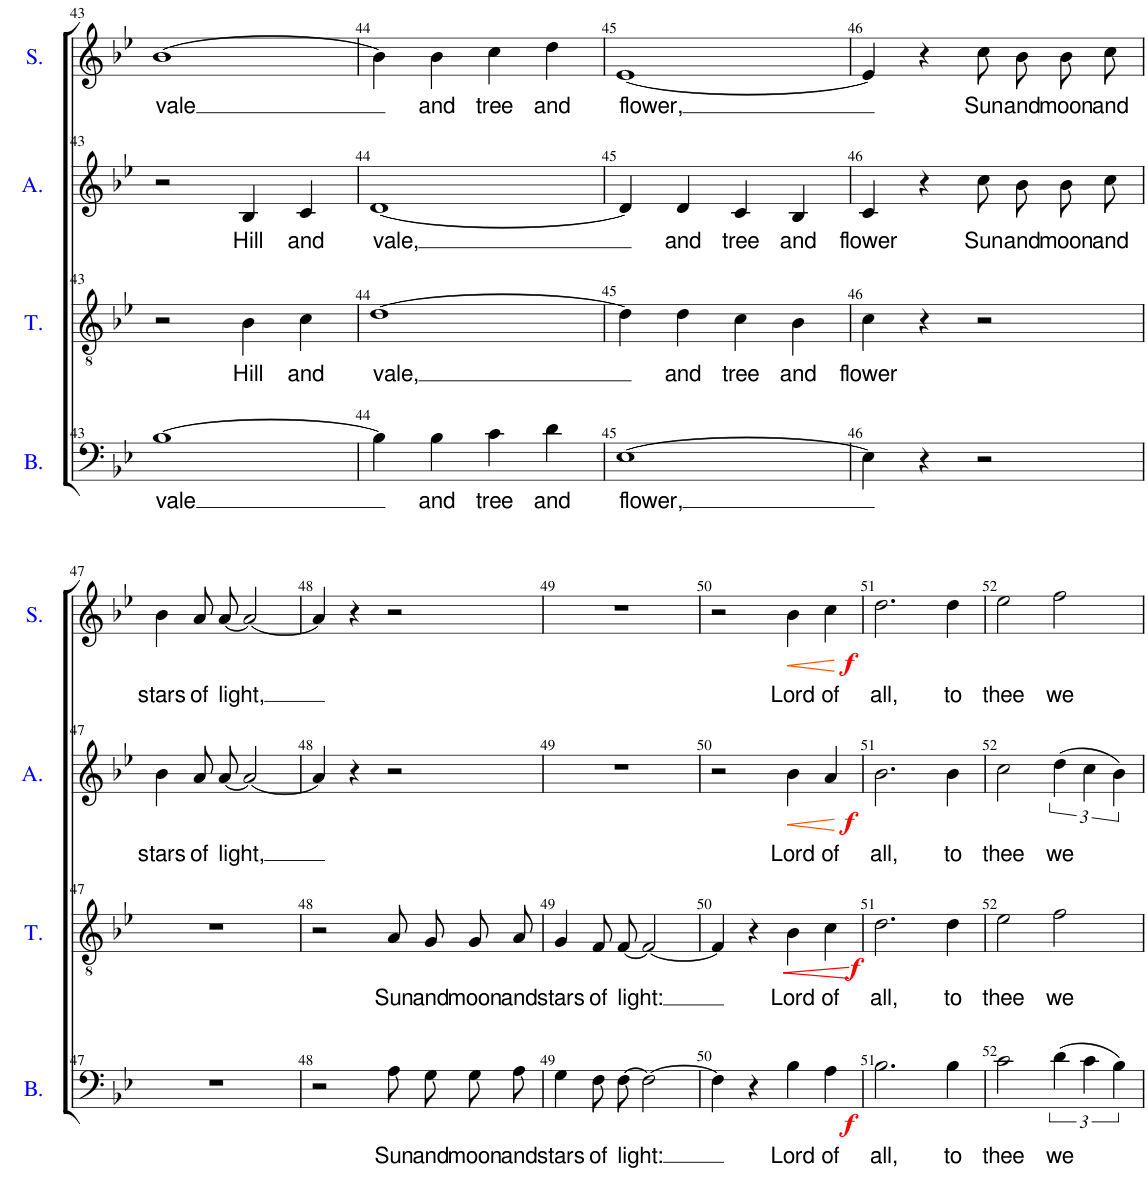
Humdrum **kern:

**kern	**text	**dynam	**kern	**text	**dynam	**kern	**text	**dynam	**kern	**text	**dynam
*part4	*part4	*part4	*part3	*part3	*part3	*part2	*part2	*part2	*part1	*part1	*part1
*staff4	*staff4	*staff4	*staff3	*staff3	*staff3	*staff2	*staff2	*staff2	*staff1	*staff1	*staff1
*I"Bass	*	*	*I"Tenor	*	*	*I"Alto	*	*	*I"Soprano	*	*
*I'B.	*	*	*I'T.	*	*	*I'A.	*	*	*I'S.	*	*
!!LO:PB:g=z
*clefF4	*	*	*clefGv2	*	*	*clefG2	*	*	*clefG2	*	*
*k[b-e-]	*	*	*k[b-e-]	*	*	*k[b-e-]	*	*	*k[b-e-]	*	*
*M2/2	*	*	*M2/2	*	*	*M2/2	*	*	*M2/2	*	*
=43	=43	=43	=43	=43	=43	=43	=43	=43	=43	=43	=43
!	!LO:LY:b	!	!	!	!	!	!	!	!	!LO:LY:b	!
[1B-	vale	.	2r	.	.	2r	.	.	[1b-	vale	.
!	!	!	!	!LO:LY:b	!	!	!LO:LY:b	!	!	!	!
.	.	.	4B-\	Hill	.	4B-/	Hill	.	.	.	.
!	!	!	!	!LO:LY:b	!	!	!LO:LY:b	!	!	!	!
.	.	.	4c\	and	.	4c/	and	.	.	.	.
=44	=44	=44	=44	=44	=44	=44	=44	=44	=44	=44	=44
!	!	!	!	!LO:LY:b	!	!	!LO:LY:b	!	!	!	!
4B-\]	.	.	[1d	vale,	.	[1d	vale,	.	4b-\]	.	.
!	!LO:LY:b	!	!	!	!	!	!	!	!	!LO:LY:b	!
4B-\	and	.	.	.	.	.	.	.	4b-\	and	.
!	!LO:LY:b	!	!	!	!	!	!	!	!	!LO:LY:b	!
4c\	tree	.	.	.	.	.	.	.	4cc\	tree	.
!	!LO:LY:b	!	!	!	!	!	!	!	!	!LO:LY:b	!
4d\	and	.	.	.	.	.	.	.	4dd\	and	.
=45	=45	=45	=45	=45	=45	=45	=45	=45	=45	=45	=45
!	!LO:LY:b	!	!	!	!	!	!	!	!	!LO:LY:b	!
[1E-	flower,	.	4d\]	.	.	4d/]	.	.	[1e-	flower,	.
!	!	!	!	!LO:LY:b	!	!	!LO:LY:b	!	!	!	!
.	.	.	4d\	and	.	4d/	and	.	.	.	.
!	!	!	!	!LO:LY:b	!	!	!LO:LY:b	!	!	!	!
.	.	.	4c\	tree	.	4c/	tree	.	.	.	.
!	!	!	!	!LO:LY:b	!	!	!LO:LY:b	!	!	!	!
.	.	.	4B-\	and	.	4B-/	and	.	.	.	.
=46	=46	=46	=46	=46	=46	=46	=46	=46	=46	=46	=46
!	!	!	!	!LO:LY:b	!	!	!LO:LY:b	!	!	!	!
4E-\]	.	.	4c\	flower	.	4c/	flower	.	4e-/]	.	.
4r	.	.	4r	.	.	4r	.	.	4r	.	.
!	!	!	!	!	!	!	!LO:LY:b	!	!	!LO:LY:b	!
2r	.	.	2r	.	.	8cc\L	Sun	.	8cc\L	Sun	.
!	!	!	!	!	!	!	!LO:LY:b	!	!	!LO:LY:b	!
.	.	.	.	.	.	8b-\	and	.	8b-\	and	.
!	!	!	!	!	!	!	!LO:LY:b	!	!	!LO:LY:b	!
.	.	.	.	.	.	8b-\	moon	.	8b-\	moon	.
!	!	!	!	!	!	!	!LO:LY:b	!	!	!LO:LY:b	!
.	.	.	.	.	.	8cc\J	and	.	8cc\J	and	.
!!LO:LB:g=z
=47	=47	=47	=47	=47	=47	=47	=47	=47	=47	=47	=47
!	!	!	!	!	!	!	!LO:LY:b	!	!	!LO:LY:b	!
1r	.	.	1r	.	.	4b-\	stars	.	4b-\	stars	.
!	!	!	!	!	!	!	!LO:LY:b	!	!	!LO:LY:b	!
.	.	.	.	.	.	8a/L	of	.	8a/L	of	.
!	!	!	!	!	!	!	!LO:LY:b	!	!	!LO:LY:b	!
.	.	.	.	.	.	[8a/J	light,	.	[8a/J	light,	.
.	.	.	.	.	.	2a/_	.	.	2a/_	.	.
=48	=48	=48	=48	=48	=48	=48	=48	=48	=48	=48	=48
2r	.	.	2r	.	.	4a/]	.	.	4a/]	.	.
.	.	.	.	.	.	4r	.	.	4r	.	.
!	!LO:LY:b	!	!	!LO:LY:b	!	!	!	!	!	!	!
8A\L	Sun	.	8A/L	Sun	.	2r	.	.	2r	.	.
!	!LO:LY:b	!	!	!LO:LY:b	!	!	!	!	!	!	!
8G\	and	.	8G/	and	.	.	.	.	.	.	.
!	!LO:LY:b	!	!	!LO:LY:b	!	!	!	!	!	!	!
8G\	moon	.	8G/	moon	.	.	.	.	.	.	.
!	!LO:LY:b	!	!	!LO:LY:b	!	!	!	!	!	!	!
8A\J	and	.	8A/J	and	.	.	.	.	.	.	.
=49	=49	=49	=49	=49	=49	=49	=49	=49	=49	=49	=49
!	!LO:LY:b	!	!	!LO:LY:b	!	!	!	!	!	!	!
4G\	stars	.	4G/	stars	.	1r	.	.	1r	.	.
!	!LO:LY:b	!	!	!LO:LY:b	!	!	!	!	!	!	!
8F\L	of	.	8F/L	of	.	.	.	.	.	.	.
!	!LO:LY:b	!	!	!LO:LY:b	!	!	!	!	!	!	!
[8F\J	light:	.	[8F/J	light:	.	.	.	.	.	.	.
2F\_	.	.	2F/_	.	.	.	.	.	.	.	.
=50	=50	=50	=50	=50	=50	=50	=50	=50	=50	=50	=50
4F\]	.	.	4F/]	.	.	2r	.	.	2r	.	.
4r	.	.	4r	.	.	.	.	.	.	.	.
!	!LO:LY:b	!	!	!LO:LY:b	!LO:HP:b	!	!LO:LY:b	!LO:HP:b	!	!LO:LY:b	!LO:HP:b
4B-\	Lord	.	4B-\	Lord	<	4b-\	Lord	<	4b-\	Lord	<
!	!LO:LY:b	!	!	!LO:LY:b	!LO:DY:b	!	!LO:LY:b	!	!	!LO:LY:b	!
4A\	of	.	4c\	of	f	4a/	of	.	4cc\	of	.
.	.	.	.	.	[	.	.	[	.	.	[
=51	=51	=51	=51	=51	=51	=51	=51	=51	=51	=51	=51
!	!LO:LY:b	!LO:DY:b	!	!LO:LY:b	!	!	!LO:LY:b	!LO:DY:b	!	!LO:LY:b	!LO:DY:b
2.B-\	all,	f	2.d\	all,	.	2.b-\	all,	f	2.dd\	all,	f
!	!LO:LY:b	!	!	!LO:LY:b	!	!	!LO:LY:b	!	!	!LO:LY:b	!
4B-\	to	.	4d\	to	.	4b-\	to	.	4dd\	to	.
=52	=52	=52	=52	=52	=52	=52	=52	=52	=52	=52	=52
!	!LO:LY:b	!	!	!LO:LY:b	!	!	!LO:LY:b	!	!	!LO:LY:b	!
2c\	thee	.	2e-\	thee	.	2cc\	thee	.	2ee-\	thee	.
!	!LO:LY:b	!	!	!LO:LY:b	!	!	!LO:LY:b	!	!	!LO:LY:b	!
(6d\	we	.	2f\	we	.	(6dd\	we	.	2ff\	we	.
6c\	.	.	.	.	.	6cc\	.	.	.	.	.
6B-\)	.	.	.	.	.	6b-\)	.	.	.	.	.
=	=	=	=	=	=	=	=	=	=	=	=
*-	*-	*-	*-	*-	*-	*-	*-	*-	*-	*-	*-
